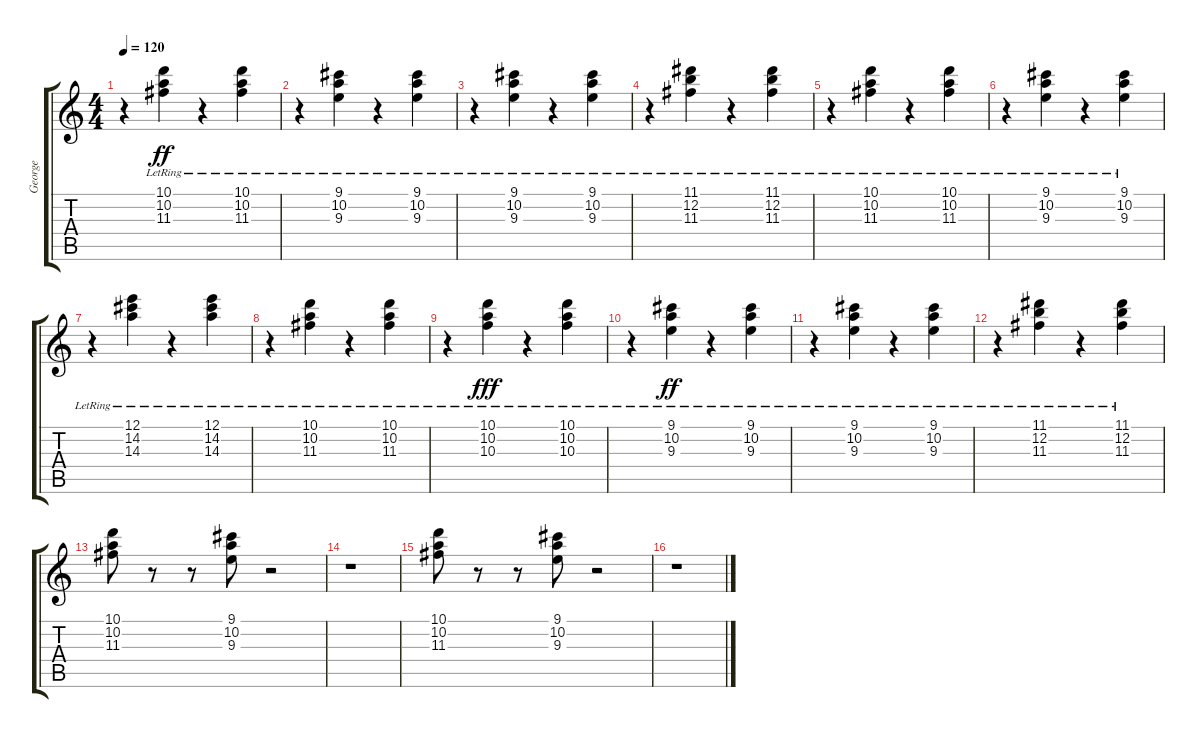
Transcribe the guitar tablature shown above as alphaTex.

\track ("George" "George") {instrument electricguitarjazz}
\staff {score tabs}
\tuning (E4 B3 G3 D3 A2 E2) {hide}
\ts (4 4)
\tempo 120
\clef g2
\ks c
r.4{dy ff} (10.1{lr} 10.2{lr} 11.3{lr}).4 r.4 (10.1{lr} 10.2{lr} 11.3{lr}).4 |
r.4 (9.1{lr} 10.2{lr} 9.3{lr}).4 r.4 (9.1{lr} 10.2{lr} 9.3{lr}).4 |
r.4 (9.1{lr} 10.2{lr} 9.3{lr}).4 r.4 (9.1{lr} 10.2{lr} 9.3{lr}).4 |
r.4 (11.1{lr} 12.2{lr} 11.3{lr}).4 r.4 (11.1{lr} 12.2{lr} 11.3{lr}).4 |
r.4 (10.1{lr} 10.2{lr} 11.3{lr}).4 r.4 (10.1{lr} 10.2{lr} 11.3{lr}).4 |
r.4 (9.1{lr} 10.2{lr} 9.3{lr}).4 r.4 (9.1{lr} 10.2{lr} 9.3{lr}).4 |
r.4 (12.1{lr} 14.2{lr} 14.3{lr}).4 r.4 (12.1{lr} 14.2{lr} 14.3{lr}).4 |
r.4 (10.1{lr} 10.2{lr} 11.3{lr}).4 r.4 (10.1{lr} 10.2{lr} 11.3{lr}).4 |
r.4 (10.1{lr} 10.2{lr} 10.3{lr}).4{dy fff} r.4 (10.1{lr} 10.2{lr} 10.3{lr}).4 |
r.4 (9.1{lr} 10.2{lr} 9.3{lr}).4{dy ff} r.4 (9.1{lr} 10.2{lr} 9.3{lr}).4 |
r.4 (9.1{lr} 10.2{lr} 9.3{lr}).4 r.4 (9.1{lr} 10.2{lr} 9.3{lr}).4 |
r.4 (11.1{lr} 12.2{lr} 11.3{lr}).4 r.4 (11.1{lr} 12.2{lr} 11.3{lr}).4 |
(10.1 10.2 11.3).8 r.8 r.8 (9.1 10.2 9.3).8 r.2 |
r.1 |
(10.1 10.2 11.3).8 r.8 r.8 (9.1 10.2 9.3).8 r.2 |
r.1
